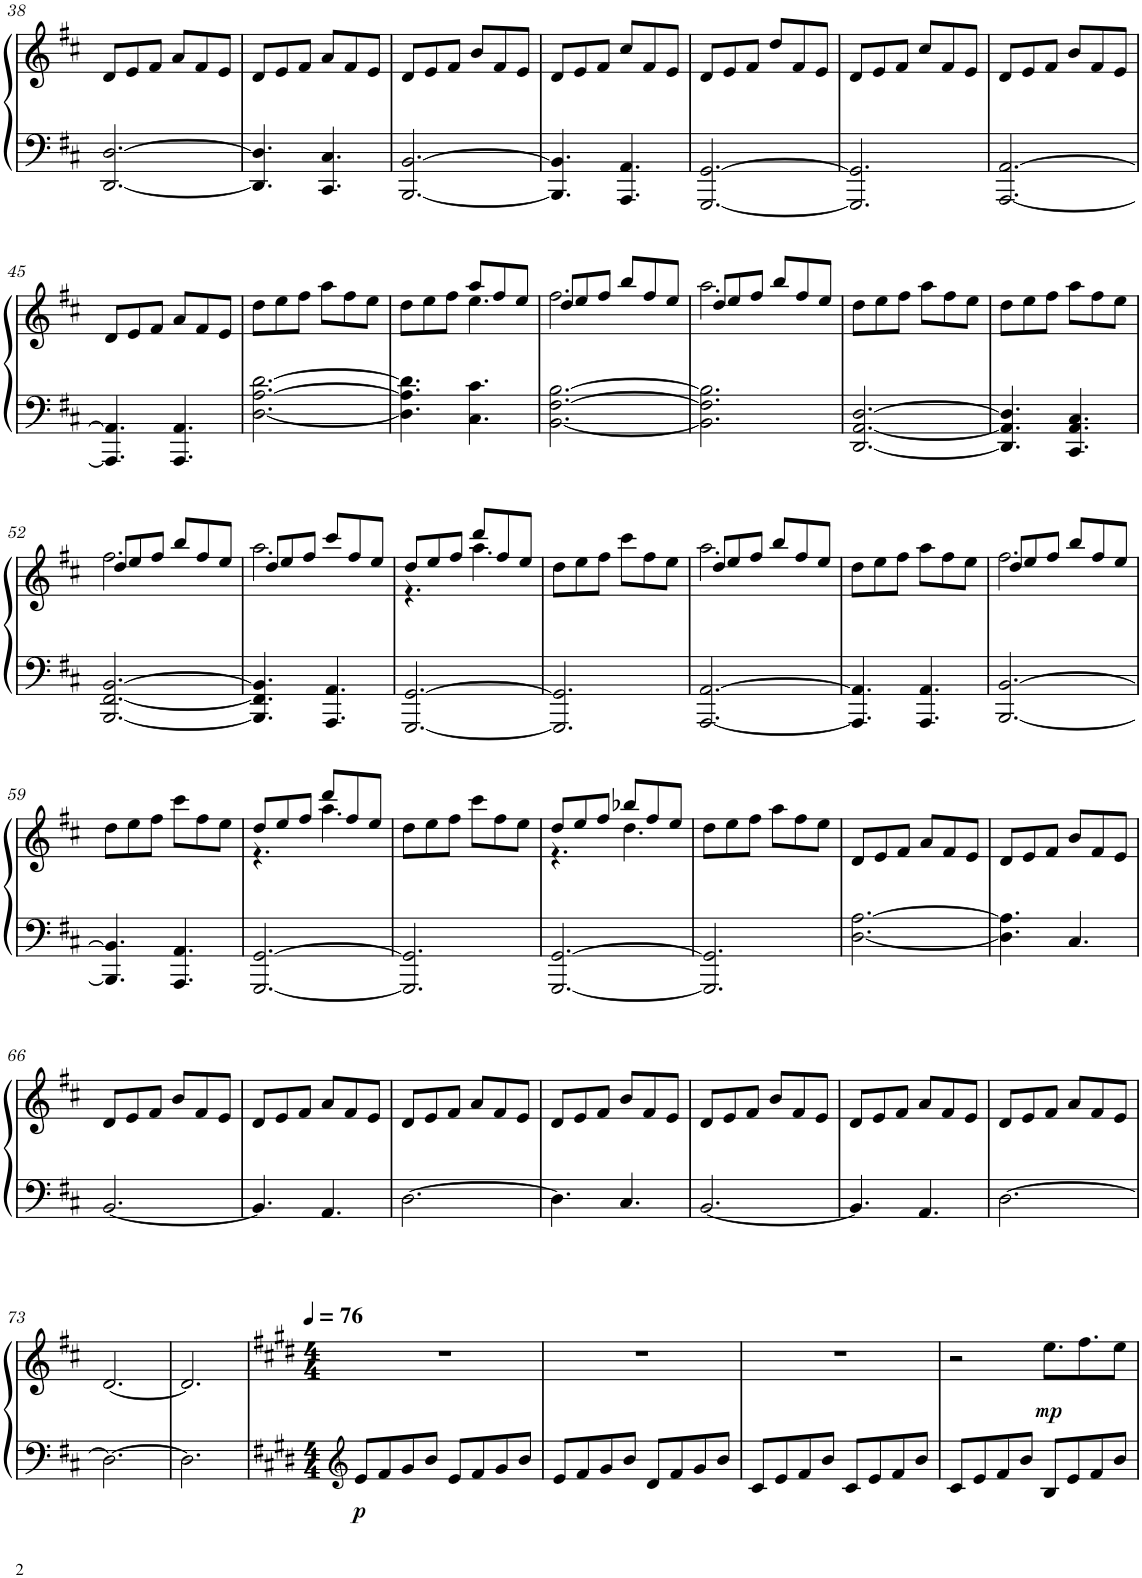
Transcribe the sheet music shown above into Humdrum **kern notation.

**kern	**kern	**dynam
*part1	*part1	*part1
*staff2	*staff1	*staff1/2
*I"Piano	*	*
*I'Pno.	*	*
!!LO:PB:g=z
*clefF4	*clefG2	*
*k[f#c#]	*k[f#c#]	*
*M6/8	*M6/8	*
=38	=38	=38
[2.DD/ [2.D/	8d/L	.
.	8e/	.
.	8f#/J	.
.	8a/L	.
.	8f#/	.
.	8e/J	.
=39	=39	=39
4.DD/] 4.D/]	8d/L	.
.	8e/	.
.	8f#/J	.
4.CC#/ 4.C#/	8a/L	.
.	8f#/	.
.	8e/J	.
=40	=40	=40
[2.BBB/ [2.BB/	8d/L	.
.	8e/	.
.	8f#/J	.
.	8b/L	.
.	8f#/	.
.	8e/J	.
=41	=41	=41
4.BBB/] 4.BB/]	8d/L	.
.	8e/	.
.	8f#/J	.
4.AAA/ 4.AA/	8cc#/L	.
.	8f#/	.
.	8e/J	.
=42	=42	=42
[2.GGG/ [2.GG/	8d/L	.
.	8e/	.
.	8f#/J	.
.	8dd/L	.
.	8f#/	.
.	8e/J	.
=43	=43	=43
2.GGG/] 2.GG/]	8d/L	.
.	8e/	.
.	8f#/J	.
.	8cc#/L	.
.	8f#/	.
.	8e/J	.
=44	=44	=44
[2.AAA/ [2.AA/	8d/L	.
.	8e/	.
.	8f#/J	.
.	8b/L	.
.	8f#/	.
.	8e/J	.
!!LO:LB:g=z
=45	=45	=45
4.AAA/] 4.AA/]	8d/L	.
.	8e/	.
.	8f#/J	.
4.AAA/ 4.AA/	8a/L	.
.	8f#/	.
.	8e/J	.
=46	=46	=46
[2.D\ [2.A\ [2.d\	8dd\L	.
.	8ee\	.
.	8ff#\J	.
.	8aa\L	.
.	8ff#\	.
.	8ee\J	.
=47	=47	=47
*	*^	*
4.D\] 4.A\] 4.d\]	8dd\L	4.ryy	.
.	8ee\	.	.
.	8ff#\J	.	.
4.C#\ 4.c#\	8aa/L	4.ee\	.
.	8ff#/	.	.
.	8ee/J	.	.
=48	=48	=48	=48
[2.BB\ [2.F#\ [2.B\	8dd/L	2.ff#\	.
.	8ee/	.	.
.	8ff#/J	.	.
.	8bb/L	.	.
.	8ff#/	.	.
.	8ee/J	.	.
=49	=49	=49	=49
2.BB\] 2.F#\] 2.B\]	8dd/L	2.aa\	.
.	8ee/	.	.
.	8ff#/J	.	.
.	8bb/L	.	.
.	8ff#/	.	.
.	8ee/J	.	.
*	*v	*v	*
=50	=50	=50
[2.DD/ [2.AA/ [2.D/	8dd\L	.
.	8ee\	.
.	8ff#\J	.
.	8aa\L	.
.	8ff#\	.
.	8ee\J	.
=51	=51	=51
4.DD/] 4.AA/] 4.D/]	8dd\L	.
.	8ee\	.
.	8ff#\J	.
4.CC#/ 4.AA/ 4.C#/	8aa\L	.
.	8ff#\	.
.	8ee\J	.
!!LO:LB:g=z
=52	=52	=52
*	*^	*
[2.BBB/ [2.FF#/ [2.BB/	8dd/L	2.ff#\	.
.	8ee/	.	.
.	8ff#/J	.	.
.	8bb/L	.	.
.	8ff#/	.	.
.	8ee/J	.	.
=53	=53	=53	=53
4.BBB/] 4.FF#/] 4.BB/]	8dd/L	2.aa\	.
.	8ee/	.	.
.	8ff#/J	.	.
4.AAA/ 4.AA/	8ccc#/L	.	.
.	8ff#/	.	.
.	8ee/J	.	.
=54	=54	=54	=54
[2.GGG/ [2.GG/	8dd/L	4.r	.
.	8ee/	.	.
.	8ff#/J	.	.
.	8ddd/L	4.aa\	.
.	8ff#/	.	.
.	8ee/J	.	.
*	*v	*v	*
=55	=55	=55
2.GGG/] 2.GG/]	8dd\L	.
.	8ee\	.
.	8ff#\J	.
.	8ccc#\L	.
.	8ff#\	.
.	8ee\J	.
=56	=56	=56
*	*^	*
[2.AAA/ [2.AA/	8dd/L	2.aa\	.
.	8ee/	.	.
.	8ff#/J	.	.
.	8bb/L	.	.
.	8ff#/	.	.
.	8ee/J	.	.
*	*v	*v	*
=57	=57	=57
4.AAA/] 4.AA/]	8dd\L	.
.	8ee\	.
.	8ff#\J	.
4.AAA/ 4.AA/	8aa\L	.
.	8ff#\	.
.	8ee\J	.
=58	=58	=58
*	*^	*
[2.BBB/ [2.BB/	8dd/L	2.ff#\	.
.	8ee/	.	.
.	8ff#/J	.	.
.	8bb/L	.	.
.	8ff#/	.	.
.	8ee/J	.	.
*	*v	*v	*
!!LO:LB:g=z
=59	=59	=59
4.BBB/] 4.BB/]	8dd\L	.
.	8ee\	.
.	8ff#\J	.
4.AAA/ 4.AA/	8ccc#\L	.
.	8ff#\	.
.	8ee\J	.
=60	=60	=60
*	*^	*
[2.GGG/ [2.GG/	8dd/L	4.r	.
.	8ee/	.	.
.	8ff#/J	.	.
.	8ddd/L	4.aa\	.
.	8ff#/	.	.
.	8ee/J	.	.
*	*v	*v	*
=61	=61	=61
2.GGG/] 2.GG/]	8dd\L	.
.	8ee\	.
.	8ff#\J	.
.	8ccc#\L	.
.	8ff#\	.
.	8ee\J	.
=62	=62	=62
*	*^	*
[2.GGG/ [2.GG/	8dd/L	4.r	.
.	8ee/	.	.
.	8ff#/J	.	.
.	8bb-X/L	4.dd\	.
.	8ff#/	.	.
.	8ee/J	.	.
*	*v	*v	*
=63	=63	=63
2.GGG/] 2.GG/]	8dd\L	.
.	8ee\	.
.	8ff#\J	.
.	8aa\L	.
.	8ff#\	.
.	8ee\J	.
=64	=64	=64
[2.D\ [2.A\	8d/L	.
.	8e/	.
.	8f#/J	.
.	8a/L	.
.	8f#/	.
.	8e/J	.
=65	=65	=65
4.D\] 4.A\]	8d/L	.
.	8e/	.
.	8f#/J	.
4.C#/	8b/L	.
.	8f#/	.
.	8e/J	.
!!LO:LB:g=z
=66	=66	=66
[2.BB/	8d/L	.
.	8e/	.
.	8f#/J	.
.	8b/L	.
.	8f#/	.
.	8e/J	.
=67	=67	=67
4.BB/]	8d/L	.
.	8e/	.
.	8f#/J	.
4.AA/	8a/L	.
.	8f#/	.
.	8e/J	.
=68	=68	=68
[2.D\	8d/L	.
.	8e/	.
.	8f#/J	.
.	8a/L	.
.	8f#/	.
.	8e/J	.
=69	=69	=69
4.D\]	8d/L	.
.	8e/	.
.	8f#/J	.
4.C#/	8b/L	.
.	8f#/	.
.	8e/J	.
=70	=70	=70
[2.BB/	8d/L	.
.	8e/	.
.	8f#/J	.
.	8b/L	.
.	8f#/	.
.	8e/J	.
=71	=71	=71
4.BB/]	8d/L	.
.	8e/	.
.	8f#/J	.
4.AA/	8a/L	.
.	8f#/	.
.	8e/J	.
=72	=72	=72
[2.D\	8d/L	.
.	8e/	.
.	8f#/J	.
.	8a/L	.
.	8f#/	.
.	8e/J	.
!!LO:LB:g=z
=73	=73	=73
2.D\_	[2.d/	.
=74	=74	=74
2.D\]	2.d/]	.
=75	=75	=75
*clefG2	*	*
*k[f#c#g#d#]	*k[f#c#g#d#]	*
*M4/4	*M4/4	*
*	*MM76	*
!	!	!LO:DY:b=2
8e/L	1r	p
8f#/	.	.
8g#/	.	.
8b/J	.	.
8e/L	.	.
8f#/	.	.
8g#/	.	.
8b/J	.	.
=76	=76	=76
8e/L	1r	.
8f#/	.	.
8g#/	.	.
8b/J	.	.
8d#/L	.	.
8f#/	.	.
8g#/	.	.
8b/J	.	.
=77	=77	=77
8c#/L	1r	.
8e/	.	.
8f#/	.	.
8b/J	.	.
8c#/L	.	.
8e/	.	.
8f#/	.	.
8b/J	.	.
=78	=78	=78
8c#/L	2r	.
8e/	.	.
8f#/	.	.
8b/J	.	.
!	!	!LO:DY:b
8B/L	8.ee\L	mp
8e/	.	.
.	8.ff#\	.
8f#/	.	.
8b/J	8ee\J	.
=	=	=
*-	*-	*-
